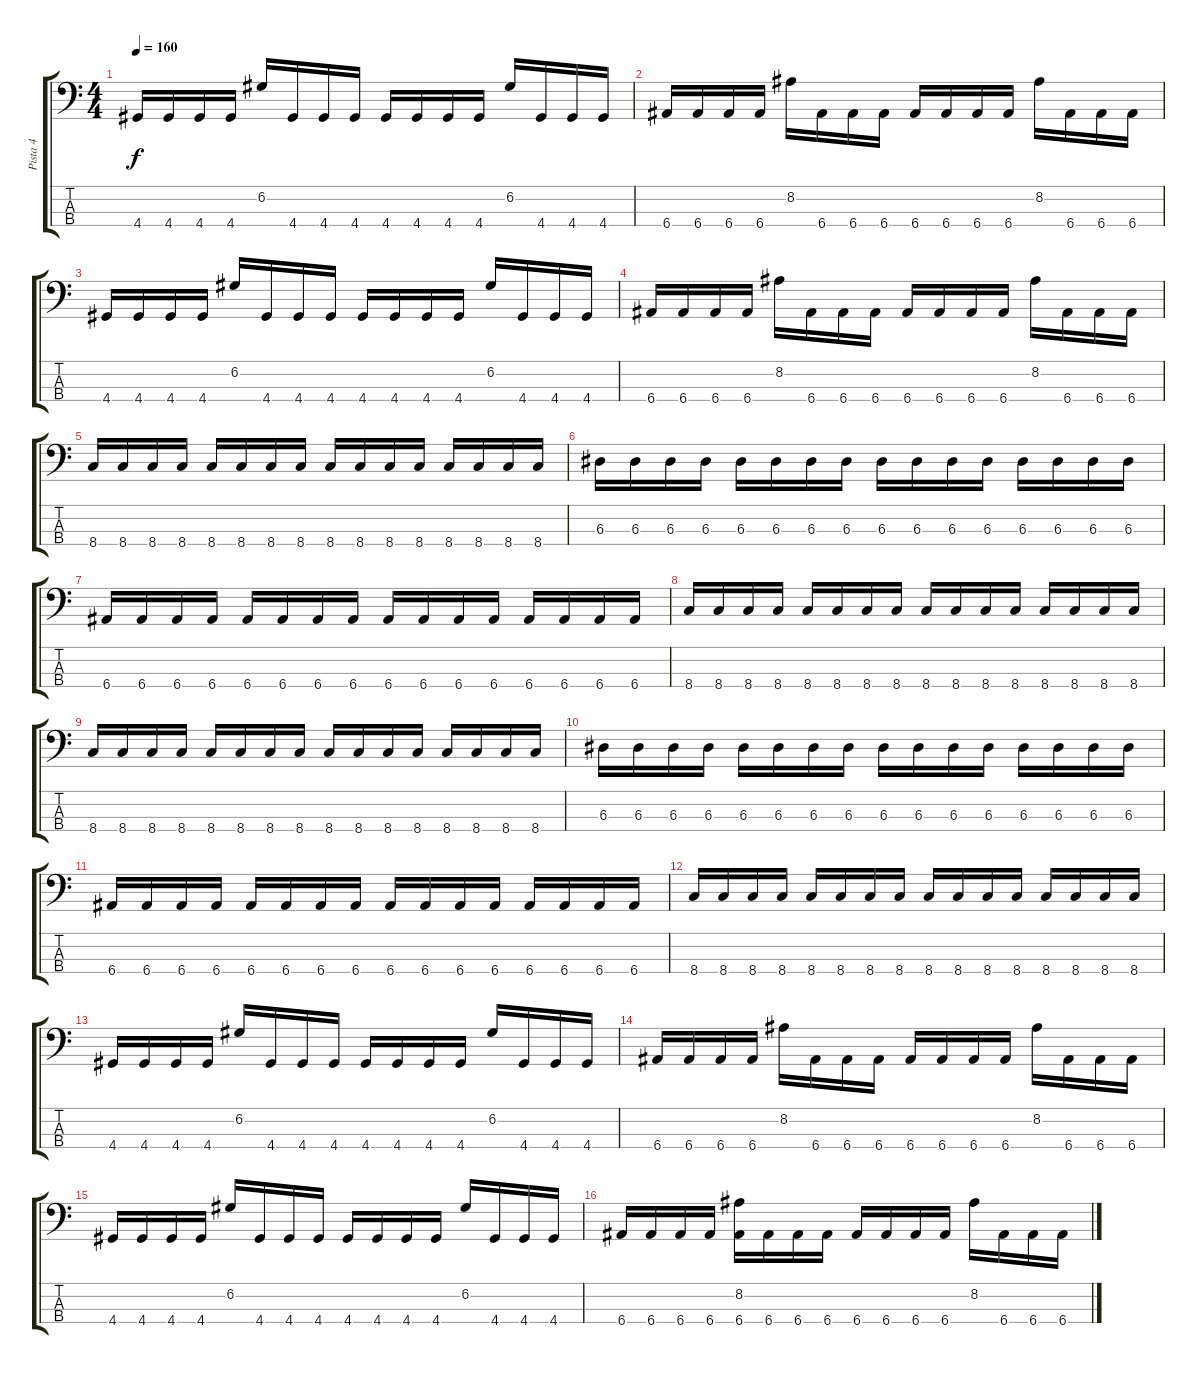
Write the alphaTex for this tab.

\track ("Pista 4" "Pista 4") {instrument electricbassfinger}
\staff {score tabs}
\tuning (G2 D2 A1 E1) {hide}
\ts (4 4)
\tempo 160
\clef f4
\ks c
4.4.16{dy f} 4.4.16 4.4.16 4.4.16 6.2.16 4.4.16 4.4.16 4.4.16 4.4.16 4.4.16 4.4.16 4.4.16 6.2.16 4.4.16 4.4.16 4.4.16 |
6.4.16 6.4.16 6.4.16 6.4.16 8.2.16 6.4.16 6.4.16 6.4.16 6.4.16 6.4.16 6.4.16 6.4.16 8.2.16 6.4.16 6.4.16 6.4.16 |
4.4.16 4.4.16 4.4.16 4.4.16 6.2.16 4.4.16 4.4.16 4.4.16 4.4.16 4.4.16 4.4.16 4.4.16 6.2.16 4.4.16 4.4.16 4.4.16 |
6.4.16 6.4.16 6.4.16 6.4.16 8.2.16 6.4.16 6.4.16 6.4.16 6.4.16 6.4.16 6.4.16 6.4.16 8.2.16 6.4.16 6.4.16 6.4.16 |
8.4.16 8.4.16 8.4.16 8.4.16 8.4.16 8.4.16 8.4.16 8.4.16 8.4.16 8.4.16 8.4.16 8.4.16 8.4.16 8.4.16 8.4.16 8.4.16 |
6.3.16 6.3.16 6.3.16 6.3.16 6.3.16 6.3.16 6.3.16 6.3.16 6.3.16 6.3.16 6.3.16 6.3.16 6.3.16 6.3.16 6.3.16 6.3.16 |
6.4.16 6.4.16 6.4.16 6.4.16 6.4.16 6.4.16 6.4.16 6.4.16 6.4.16 6.4.16 6.4.16 6.4.16 6.4.16 6.4.16 6.4.16 6.4.16 |
8.4.16 8.4.16 8.4.16 8.4.16 8.4.16 8.4.16 8.4.16 8.4.16 8.4.16 8.4.16 8.4.16 8.4.16 8.4.16 8.4.16 8.4.16 8.4.16 |
8.4.16 8.4.16 8.4.16 8.4.16 8.4.16 8.4.16 8.4.16 8.4.16 8.4.16 8.4.16 8.4.16 8.4.16 8.4.16 8.4.16 8.4.16 8.4.16 |
6.3.16 6.3.16 6.3.16 6.3.16 6.3.16 6.3.16 6.3.16 6.3.16 6.3.16 6.3.16 6.3.16 6.3.16 6.3.16 6.3.16 6.3.16 6.3.16 |
6.4.16 6.4.16 6.4.16 6.4.16 6.4.16 6.4.16 6.4.16 6.4.16 6.4.16 6.4.16 6.4.16 6.4.16 6.4.16 6.4.16 6.4.16 6.4.16 |
8.4.16 8.4.16 8.4.16 8.4.16 8.4.16 8.4.16 8.4.16 8.4.16 8.4.16 8.4.16 8.4.16 8.4.16 8.4.16 8.4.16 8.4.16 8.4.16 |
4.4.16 4.4.16 4.4.16 4.4.16 6.2.16 4.4.16 4.4.16 4.4.16 4.4.16 4.4.16 4.4.16 4.4.16 6.2.16 4.4.16 4.4.16 4.4.16 |
6.4.16 6.4.16 6.4.16 6.4.16 8.2.16 6.4.16 6.4.16 6.4.16 6.4.16 6.4.16 6.4.16 6.4.16 8.2.16 6.4.16 6.4.16 6.4.16 |
4.4.16 4.4.16 4.4.16 4.4.16 6.2.16 4.4.16 4.4.16 4.4.16 4.4.16 4.4.16 4.4.16 4.4.16 6.2.16 4.4.16 4.4.16 4.4.16 |
6.4.16 6.4.16 6.4.16 6.4.16 (8.2 6.4).16 6.4.16 6.4.16 6.4.16 6.4.16 6.4.16 6.4.16 6.4.16 8.2.16 6.4.16 6.4.16 6.4.16
